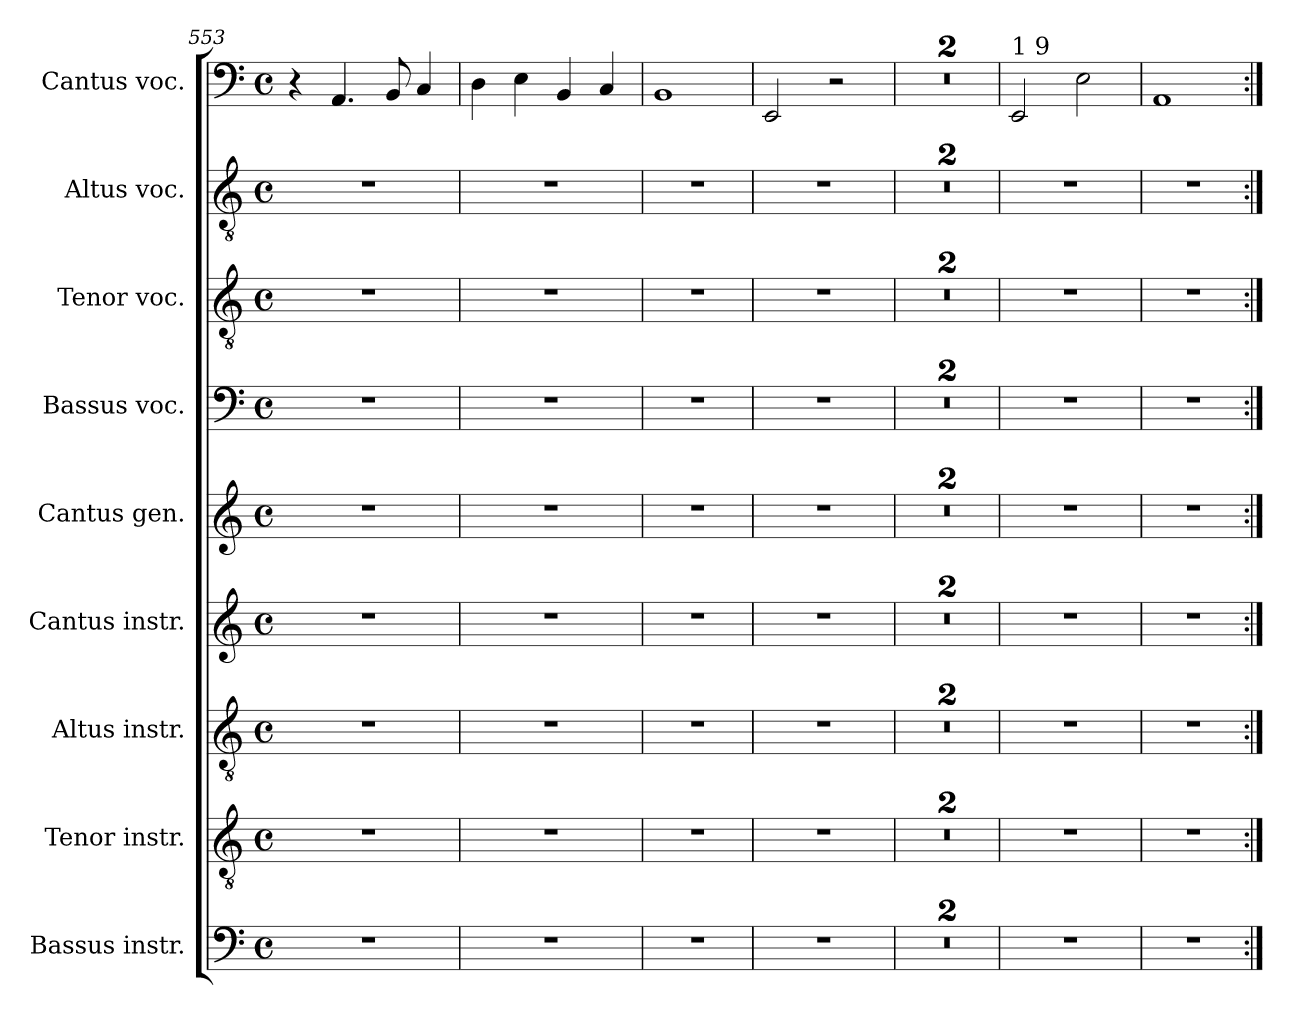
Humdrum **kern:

**kern	**kern	**kern	**kern	**kern	**kern	**kern	**kern	**kern
*part9	*part8	*part7	*part6	*part5	*part4	*part3	*part2	*part1
*staff9	*staff8	*staff7	*staff6	*staff5	*staff4	*staff3	*staff2	*staff1
*I"Bassus instr.	*I"Tenor instr.	*I"Altus instr.	*I"Cantus instr.	*I"Cantus gen.	*I"Bassus voc.	*I"Tenor voc.	*I"Altus voc.	*I"Cantus voc.
*clefF4	*clefGv2	*clefGv2	*clefG2	*clefG2	*clefF4	*clefGv2	*clefGv2	*clefF4
*k[]	*k[]	*k[]	*k[]	*k[]	*k[]	*k[]	*k[]	*k[]
*C:	*C:	*C:	*C:	*C:	*C:	*C:	*C:	*C:
*M4/4	*M4/4	*M4/4	*M4/4	*M4/4	*M4/4	*M4/4	*M4/4	*M4/4
*met(c)	*met(c)	*met(c)	*met(c)	*met(c)	*met(c)	*met(c)	*met(c)	*met(c)
=553	=553	=553	=553	=553	=553	=553	=553	=553
1r	1r	1r	1r	1r	1r	1r	1r	4r
.	.	.	.	.	.	.	.	4.AA/
.	.	.	.	.	.	.	.	8BB/
.	.	.	.	.	.	.	.	4C/
=554	=554	=554	=554	=554	=554	=554	=554	=554
1r	1r	1r	1r	1r	1r	1r	1r	4D\
.	.	.	.	.	.	.	.	4E\
.	.	.	.	.	.	.	.	4BB/
.	.	.	.	.	.	.	.	4C/
=555	=555	=555	=555	=555	=555	=555	=555	=555
1r	1r	1r	1r	1r	1r	1r	1r	1BB
=556	=556	=556	=556	=556	=556	=556	=556	=556
1r	1r	1r	1r	1r	1r	1r	1r	2EE/
.	.	.	.	.	.	.	.	2r
=557	=557	=557	=557	=557	=557	=557	=557	=557
1r	1r	1r	1r	1r	1r	1r	1r	1r
=558	=558	=558	=558	=558	=558	=558	=558	=558
1r	1r	1r	1r	1r	1r	1r	1r	1r
!!LO:LB:g=z
=559	=559	=559	=559	=559	=559	=559	=559	=559
!	!	!	!	!	!	!	!	!LO:TX:a:t=1 9
1r	1r	1r	1r	1r	1r	1r	1r	2EE/
.	.	.	.	.	.	.	.	2E\
=560	=560	=560	=560	=560	=560	=560	=560	=560
1r	1r	1r	1r	1r	1r	1r	1r	1AA
=:|!	=:|!	=:|!	=:|!	=:|!	=:|!	=:|!	=:|!	=:|!
*-	*-	*-	*-	*-	*-	*-	*-	*-
